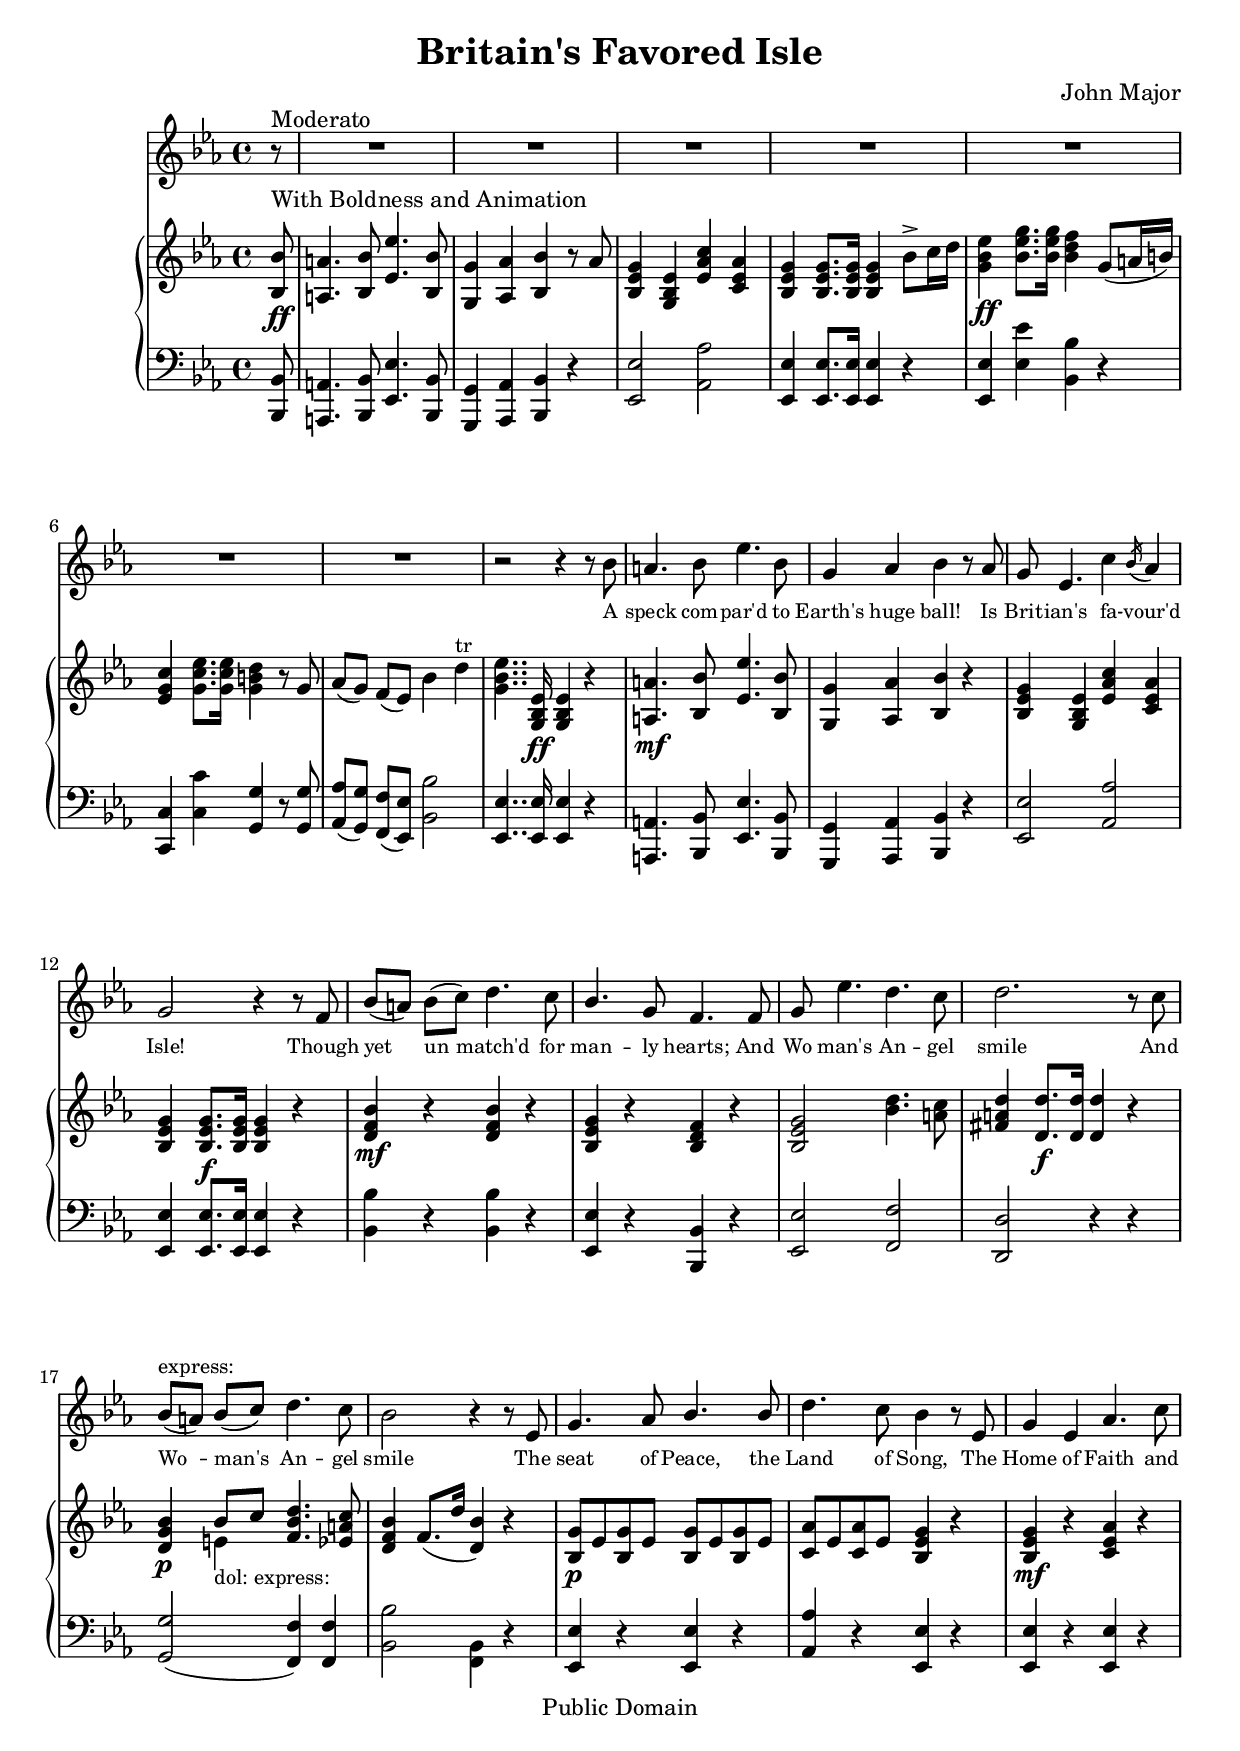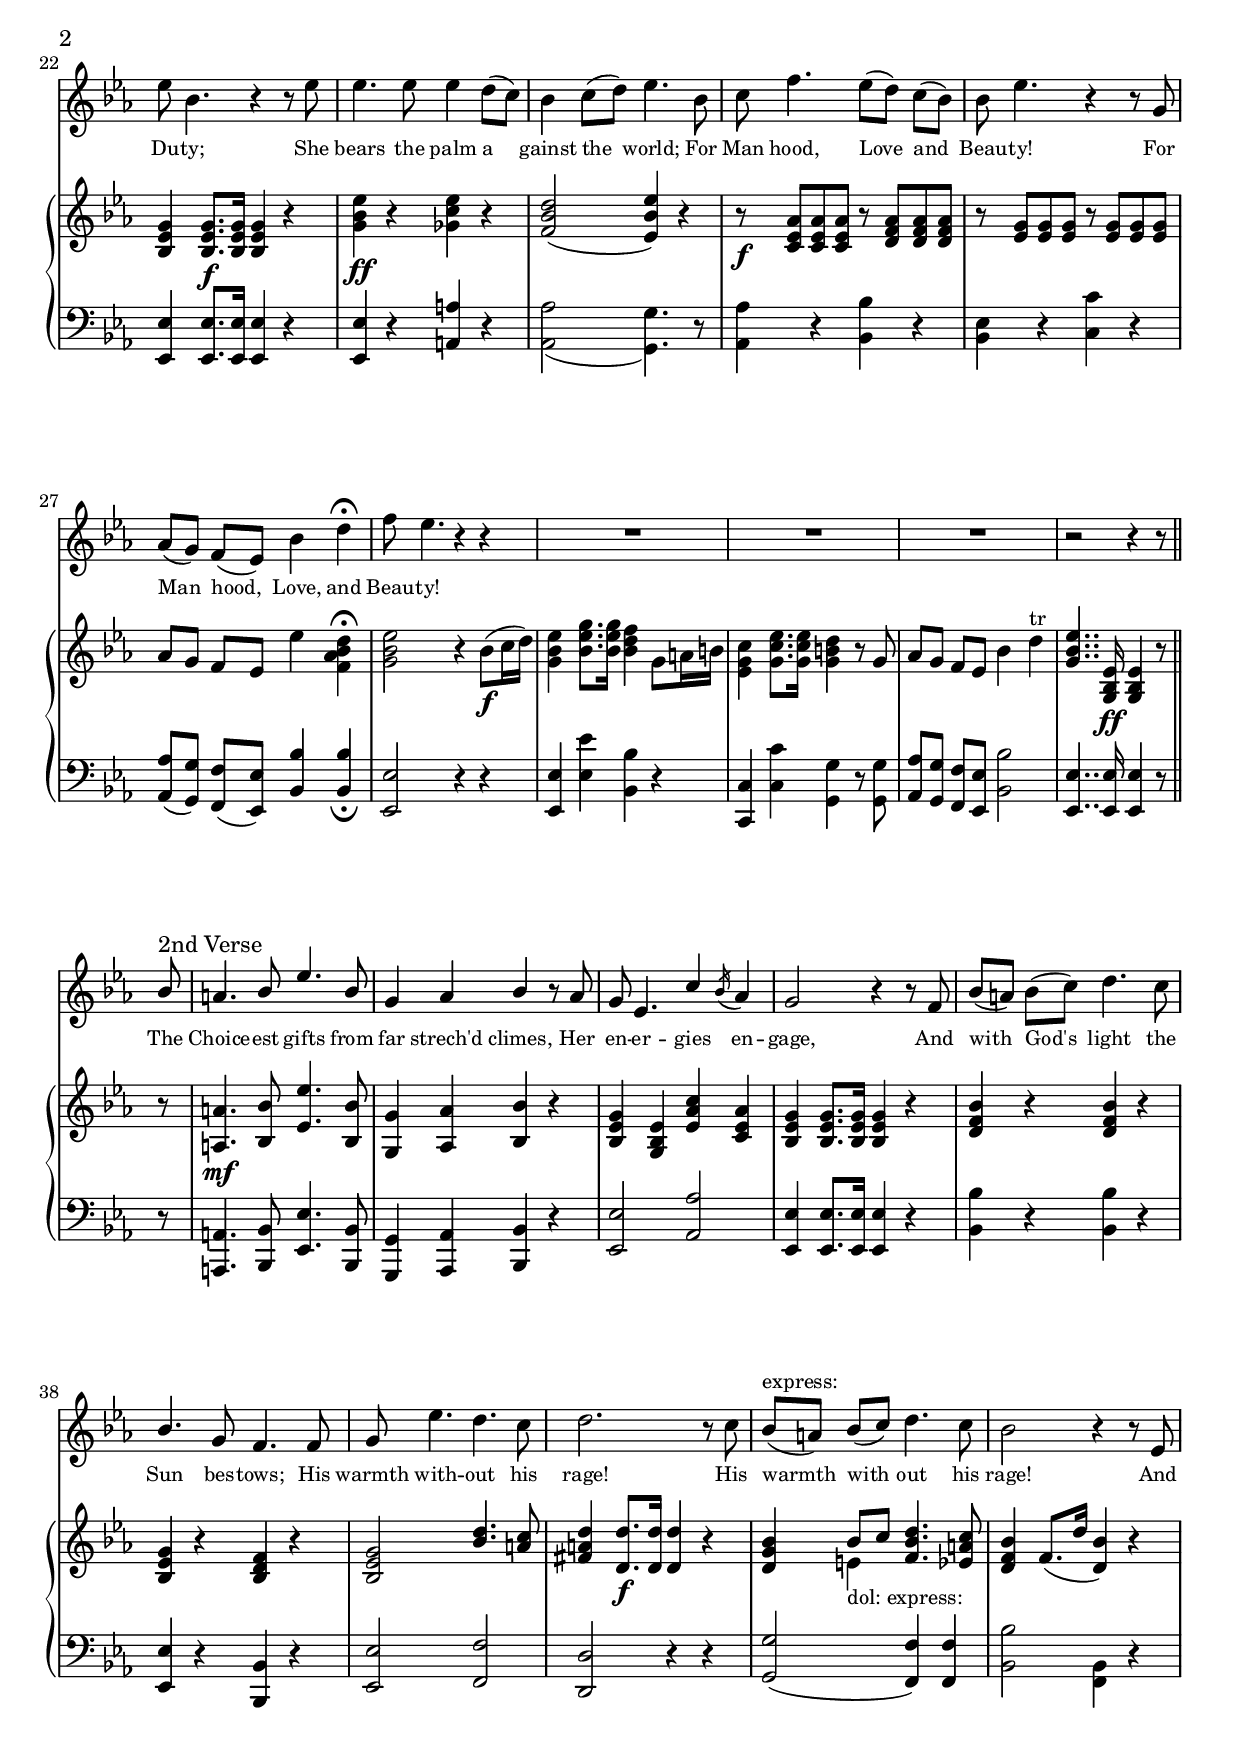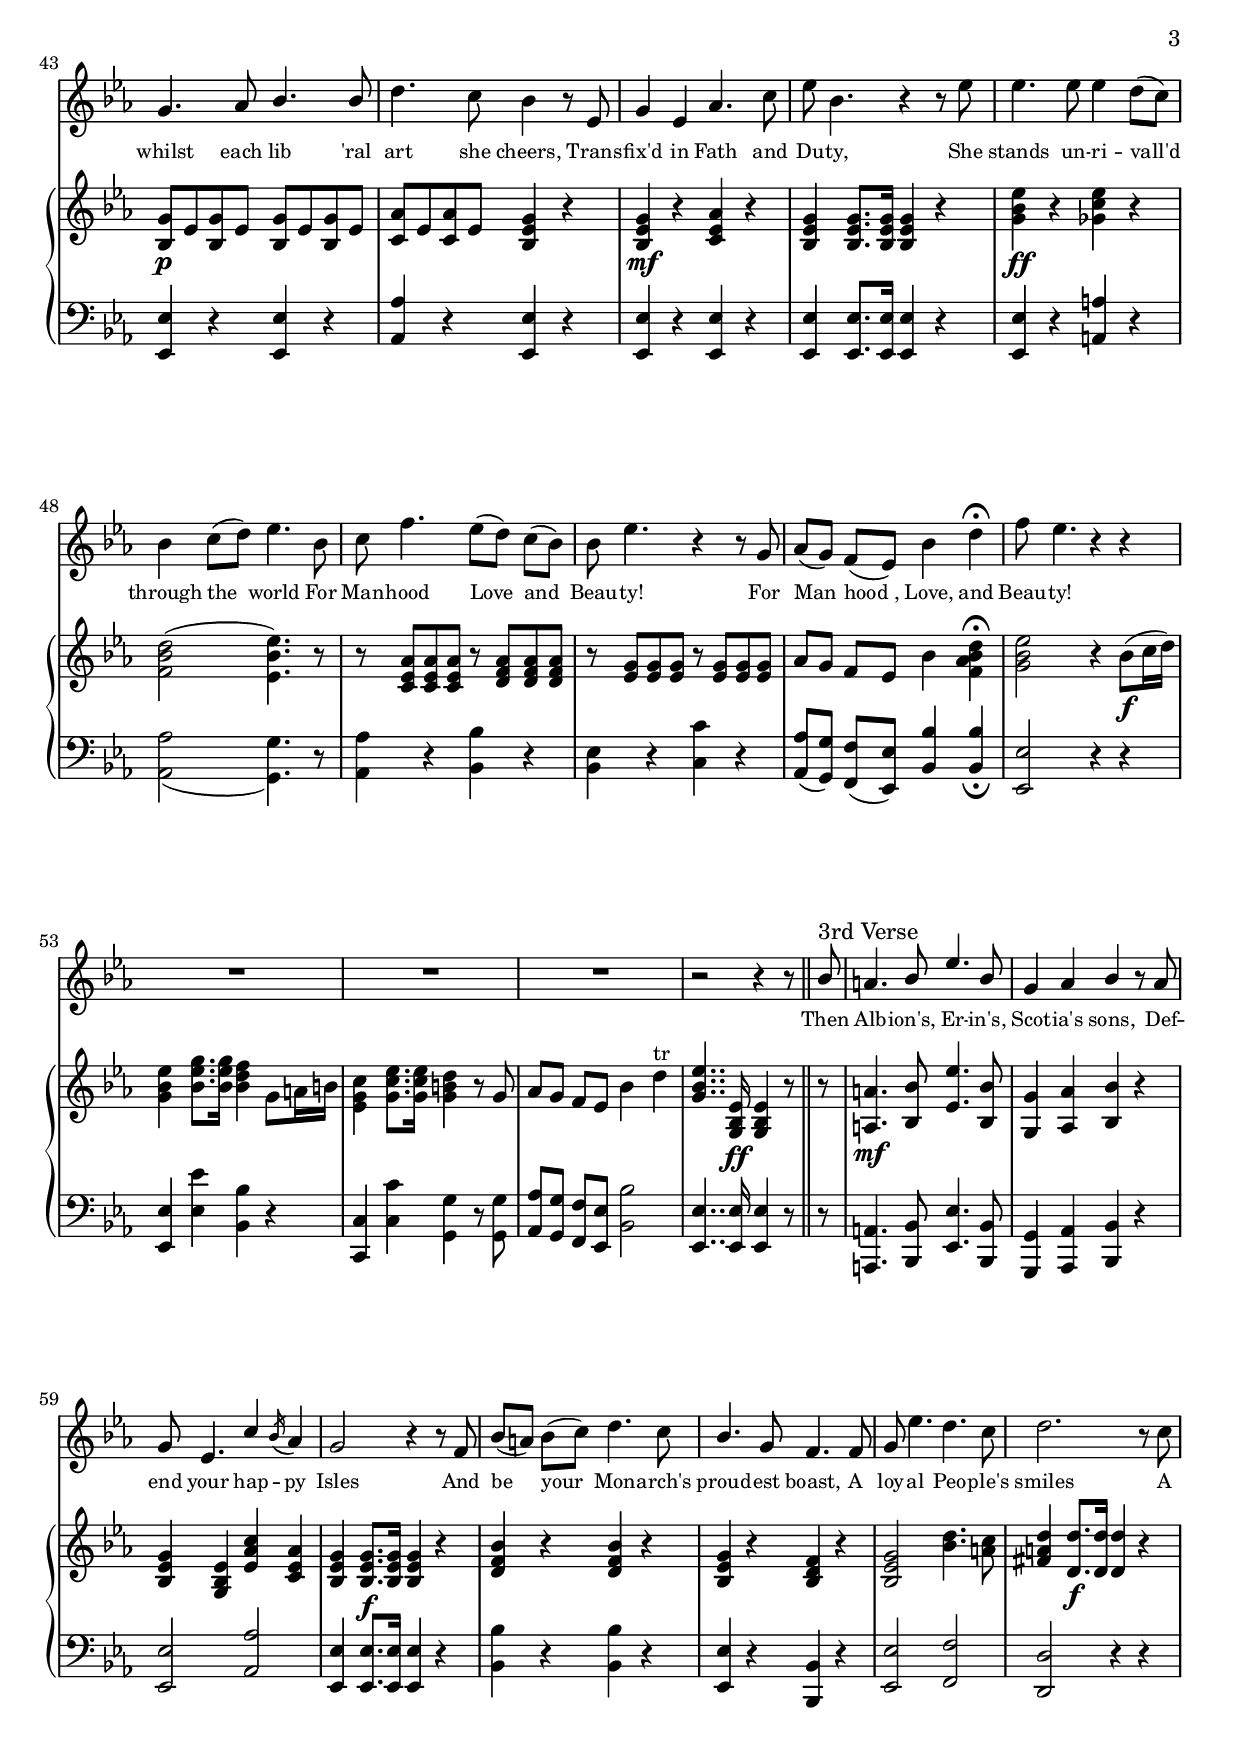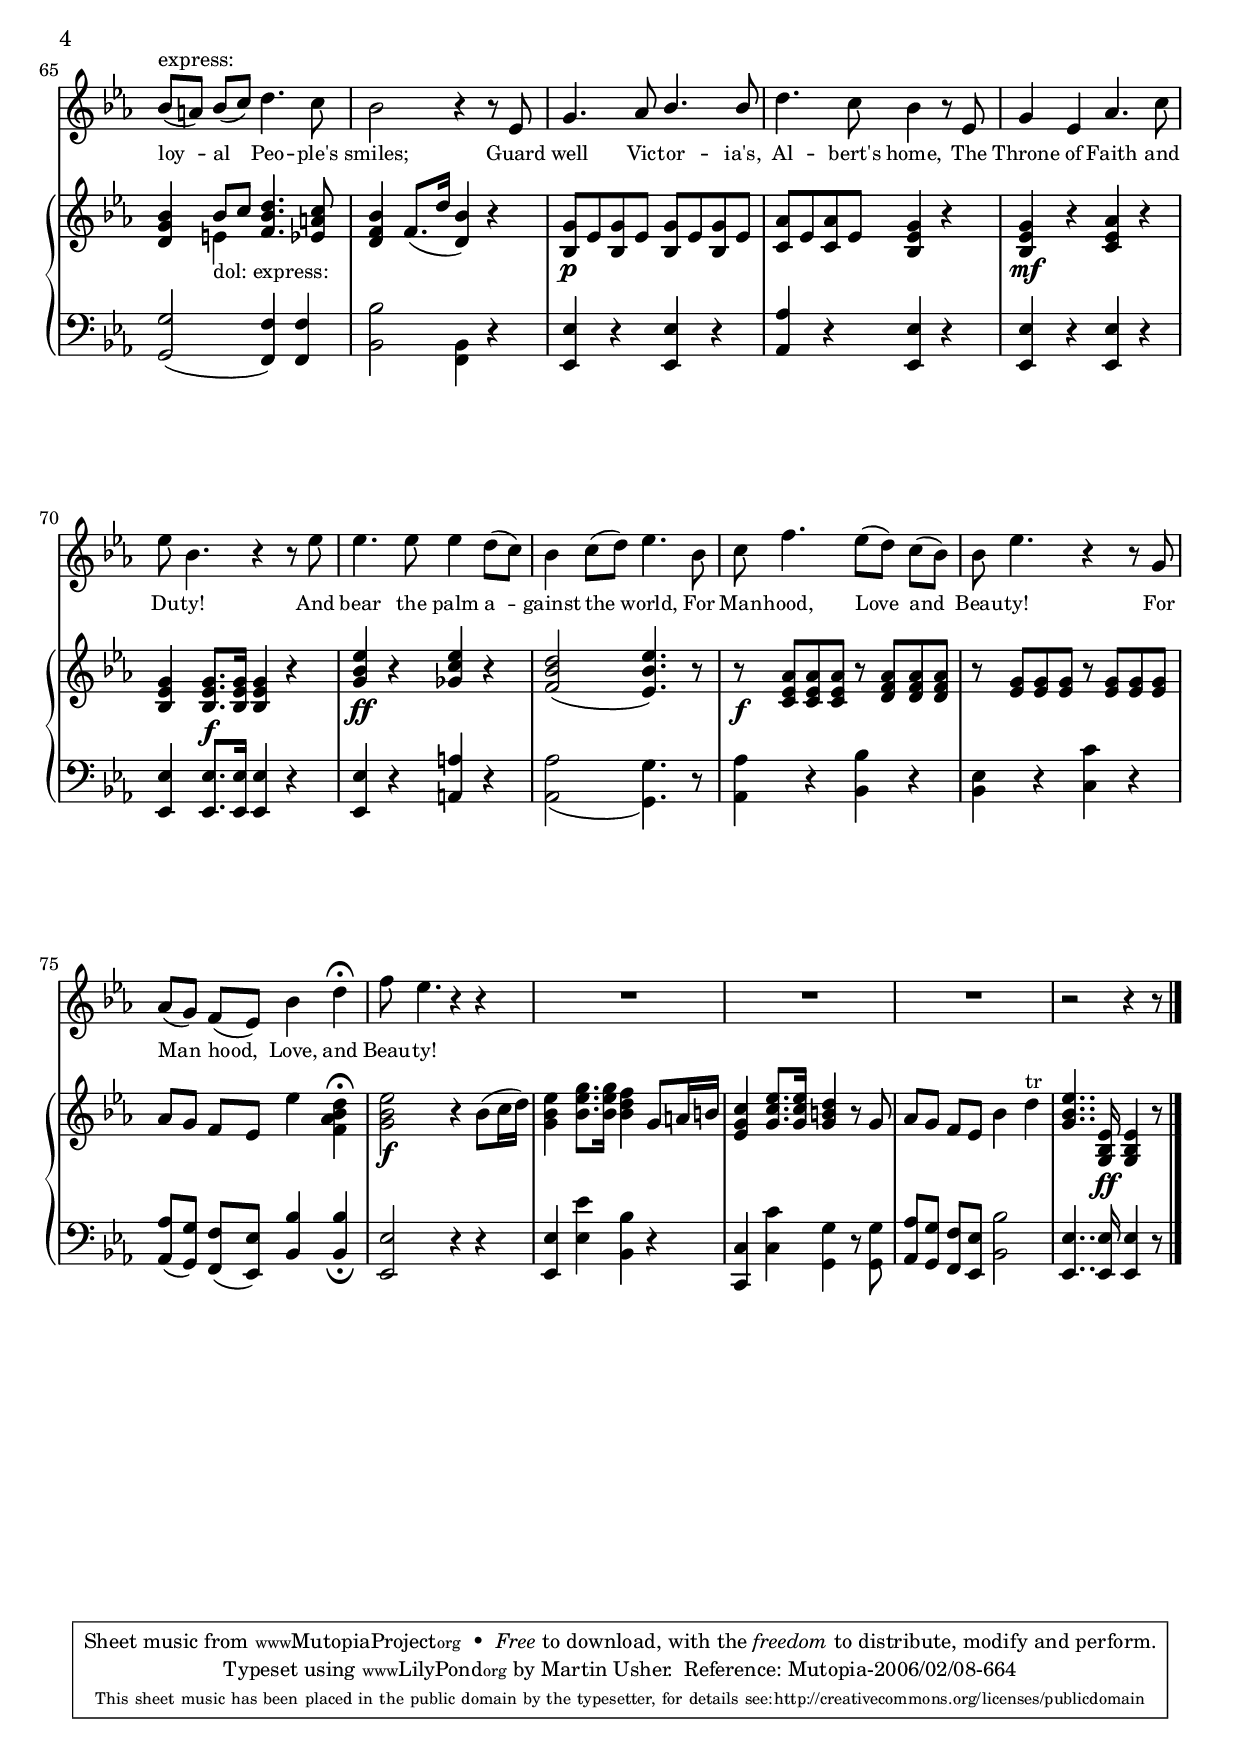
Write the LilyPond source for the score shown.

\header {
 title = "Britain's Favored Isle"
 composer = "John Major"
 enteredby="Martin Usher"
    
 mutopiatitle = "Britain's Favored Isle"
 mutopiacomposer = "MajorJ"
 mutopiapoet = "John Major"
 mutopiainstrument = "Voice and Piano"
 date = "<1860"
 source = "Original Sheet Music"
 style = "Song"
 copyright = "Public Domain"
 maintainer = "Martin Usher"
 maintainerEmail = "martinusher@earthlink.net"
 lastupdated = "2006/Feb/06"
 
 texidoc = "This song is an example of an English patriotic song from the
	mid-Victorian era. The music is straightforward so its a good bet that
	it would have been the sort of piece performed at an informal social
	gathering -- after-dinner entertainment, for example
	   
	The music and words are both by J.S Major. The piece may be self-published
	because its available both from the publisher, Jefferys and Nelson, and
	directly from the composer (his address is also listed). The song,
	'Britain's Favored Isle' (the spelling of Favor without the 'u' is
	authentic) is also subtitled 'Manhood, Love and Beauty' and is 'Inscribed
	to his Friend, Captain Barton'. (Like all sheet music of this age it was
	quite expensive at two shillings, about a third of a week's wage for
	a laborer.)
    
	The copy has an inscription written on it --'Chas Ambrose, the Gift of
	his Friend, Captain Barton'." 

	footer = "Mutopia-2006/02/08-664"
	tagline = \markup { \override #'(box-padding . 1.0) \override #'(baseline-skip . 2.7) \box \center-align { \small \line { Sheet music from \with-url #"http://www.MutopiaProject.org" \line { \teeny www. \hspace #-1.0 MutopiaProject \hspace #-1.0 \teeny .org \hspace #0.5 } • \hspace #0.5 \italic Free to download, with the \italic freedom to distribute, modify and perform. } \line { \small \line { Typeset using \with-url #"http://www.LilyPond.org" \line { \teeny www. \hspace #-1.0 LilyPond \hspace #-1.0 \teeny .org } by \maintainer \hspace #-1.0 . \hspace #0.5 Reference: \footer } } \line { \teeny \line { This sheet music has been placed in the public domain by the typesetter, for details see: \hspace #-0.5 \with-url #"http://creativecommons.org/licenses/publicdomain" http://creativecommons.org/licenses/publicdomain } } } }
}


\version "2.6.0"

melody =    \relative c'' \context Voice = "singer" {
    \clef treble
    \key ees \major
    \time 4/4
    \autoBeamOff
    
    \partial 8 r8^\markup { "Moderato" }
    R1*7
    
    r2 r4 r8 bes8					|
    a4. bes8 ees4. bes8					|
    g4 aes bes r8 aes8					|
    g8 ees4. c'4 \acciaccatura bes16 aes4		|
    g2 r4 r8 f8						|
    
    \stemUp bes[( a]) \stemDown bes[( c])
    	d4. c8						|
    \stemUp bes4. g8 f4. f8				|
    g8 \stemDown ees'4. d4. c8				|
    d2. r8 c8						|
    
    \stemUp bes8[(^\markup { \small\small "express:" }
    	a]) bes[( c]) \stemDown d4. c8	|
    bes2 r4 r8 \stemUp ees,8				|
    g4. aes8 bes4. bes8					|
    \stemDown d4. c8 bes4 r8 \stemUp ees,8		|
    
    g4 ees4 aes4. \stemDown c8				|
    ees8 bes4. r4 r8 ees8				|
    ees4. ees8 ees4 d8[( c])				|
    bes4 c8[( d]) ees4. bes8				|
    
    c8 f4. ees8[( d]) c[( bes])				|
    bes ees4. r4 r8 \stemUp g,8				|
    aes[( g]) f[( ees]) \stemDown bes'4 d^\fermata	|
    f8 ees4. r4 r4					|
    R1 * 3
    r2 r4 r8 \bar "||"
%%Second Verse
	\partial 8 \stemUp bes8^\markup { "2nd Verse" }	|
    a4. bes8 ees4. bes8					|
    g4 aes bes r8 aes8					|
    g8 ees4. c'4 \acciaccatura bes16 aes4		|
    g2 r4 r8 f8						|
    
    \stemUp bes[( a]) \stemDown bes[( c])
    	d4. c8						|
    \stemUp bes4. g8 f4. f8				|
    g8 \stemDown ees'4. d4. c8				|
    d2. r8 c8						|
    
    \stemUp bes8[(^\markup { \small\small "express:" }
    	a]) bes[( c]) \stemDown d4. c8	|
    bes2 r4 r8 \stemUp ees,8				|
    g4. aes8 bes4. bes8					|
    \stemDown d4. c8 bes4 r8 \stemUp ees,8		|
    
    g4 ees4 aes4. \stemDown c8				|
    ees8 bes4. r4 r8 ees8				|
    ees4. ees8 ees4 d8[( c])				|
    bes4 c8[( d]) ees4. bes8				|
    
    c8 f4. ees8[( d]) c[( bes])				|
    bes ees4. r4 r8 \stemUp g,8				|
    aes[( g]) f[( ees]) \stemDown bes'4 d^\fermata	|
    f8 ees4. r4 r4					|
    R1 * 3
    r2 r4 r8 \bar "||"
%%Third Verse
	\partial 8 \stemUp bes8^\markup { "3rd Verse" }	|
    a4. bes8 ees4. bes8					|
    g4 aes bes r8 aes8					|
    g8 ees4. c'4 \acciaccatura bes16 aes4		|
    g2 r4 r8 f8						|
    
    \stemUp bes[( a]) \stemDown bes[( c])
    	d4. c8						|
    \stemUp bes4. g8 f4. f8				|
    g8 \stemDown ees'4. d4. c8				|
    d2. r8 c8						|
    
    \stemUp bes8[(^\markup { \small\small "express:" }
    	a]) bes[( c]) \stemDown d4. c8	|
    bes2 r4 r8 \stemUp ees,8				|
    g4. aes8 bes4. bes8					|
    \stemDown d4. c8 bes4 r8 \stemUp ees,8		|
    
    g4 ees4 aes4. \stemDown c8				|
    ees8 bes4. r4 r8 ees8				|
    ees4. ees8 ees4 d8[( c])				|
    bes4 c8[( d]) ees4. bes8				|
    
    c8 f4. ees8[( d]) c[( bes])				|
    bes ees4. r4 r8 \stemUp g,8				|
    aes[( g]) f[( ees]) \stemDown bes'4 d^\fermata	|
    f8 ees4. r4 r4					|
    R1 * 3
    r2 r4 r8 \bar "|."
}

words = \lyricmode {
%%	\set stanza = 8
	A						|
    speck com -- par'd to				|
    "Earth's" huge ball! Is				|
    Brit -- "ian's" fa -- "vour'd"			|
    Isle! 	Though					|
    
    yet_ un_ -- match'd for				|
    man -- ly hearts; And				|
    Wo man's An -- gel					|
    smile	And					|
    
    Wo_ -- man's_ An -- gel				|
    smile    The					|
    seat of Peace, the					|
    Land of Song, The					|
    
    Home of Faith and					|
    Du -- ty;    She					|
    bears the palm a_ gainst the_ world; For		|
    
    Man hood, Love_ and_				|
    Beau -- ty!	For					|
    Man_ hood,_ Love, and				|
    Beau -- ty!
    
%%Second Verse

    The							|
    Choice -- est gifts from				|
    far strech'd climes, Her				|
    en -- er -- gies en --				|
    gage, And						|
    
    with_ God's_ light the				|
    Sun bes -- tows; His				|
    warmth with -- out his				|
    rage! His						|
    
    warmth_ with_ -- out his				|
    rage! And						|
    whilst each lib 'ral				|
    art she cheers, Trans --				|
    
    fix'd in Fath and					|
    Du -- ty, She					|
    stands un -- ri -- vall'd				|
    through the_ world For				|
    
    Man -- hood Love_ and_				|
    Beau -- ty! For					|
    Man_ -- hood_, Love, and				|
    Beau -- ty!
    
%%Third Verse

    Then						|
    Alb -- ion's, Er -- in's, 				|
    Scot -- ia's sons, Def --				|
    end your hap -- py					|
    Isles And						|
    
    be_ your_ Mon -- arch's 				|
    proud -- est boast, A				|
    loy -- al Peo -- ple's				|
    smiles A						|
    
    loy_ -- al_ Peo -- ple's				|
    smiles; Guard					|
    well Vic -- tor -- ia's,				|
    Al -- bert's home, The				|
    
    Throne of Faith and					|
    Du -- ty! And					|
    bear the palm a_ --					|
    gainst the world, For				|
    
    Man -- hood, Love_ and_				|
    Beau -- ty! For					|
    Man_ -- hood,_ Love, and				|
    Beau -- ty!
}

pianoRH =  \relative c' {
    \clef treble
    \key ees \major
    \time 4/4
    
    \partial 8	< bes bes' >8_\ff^\markup { "With Boldness and Animation" }|
    < a a' >4. < bes bes' >8 < ees ees' >4. < bes bes' >8		|
    < g g' >4 < aes aes' > < bes bes' > r8 aes'8			|
    < bes, ees g >4 < g bes ees > < ees' aes c > < c ees aes >		|
    < bes ees g >4 < bes ees g >8. < bes ees g >16
    	< bes ees g >4 bes'8-> c16 d					|
    
    < g, bes ees >4_\ff < bes ees g >8. < bes ees g >16 < bes d f >4
    	g8( a16 b)							|
    < ees, g c >4 < g c ees >8. < g c ees >16 < g b d >4 r8 g8		|
    aes[( g]) f[( ees]) bes'4 d^\markup { \small "tr" }			|
    < g, bes ees >4.. < g, bes ees >16_\ff < g bes ees >4 r4		|
    < a a' >4._\mf < bes bes' >8 < ees ees' >4. < bes bes' >8		|
    
    < g g' >4 < aes aes' >4 < bes bes' >4 r4				|
    < bes ees g >4 < g bes ees > < ees' aes c > < c ees aes >		|
    < bes ees g > < bes ees g >8._\f < bes ees g >16 < bes ees g >4 r4	|
    
    < d f bes >_\mf r < d f bes > r					|
    < bes ees g > r < bes d f > r					|
    < bes ees g >2 < bes' d >4. < a c >8				|
    < fis a d >4 < d d' >8._\f < d d' >16 < d d' >4 r4			|
    
    < d g bes >_\p << { \stemDown e4_\markup { \small\small "dol: express:" } }
    		\\ { \stemUp bes'8 c } >>
		< f, bes d >4. < ees a c >8				|
    < d f bes >4 f8.( d'16 < d, bes' >4) r4				|
    < bes g' >8_\p ees < bes g' > ees < bes g' > ees < bes g' > ees 	|
    < c aes' > ees < c aes' > ees < bes ees g >4 r4			|
    
    < bes ees g >_\mf r < c es aes > r					|
    < bes ees g > < bes ees g >8._\f < bes ees g >16 < bes ees g >4 r4	|
    < g' bes ees >4_\ff r4  < ges c ees >4 r4				|
    < f bes d >2( < ees bes' ees >4) r4					|
    
    r8_\f < c ees aes >8 < c ees aes >8 < c ees aes >8 
    	r8 < d f aes >8 < d f aes >8 < d f aes >8			|
    r8 < ees g >8 < ees g >8 < ees g >8 
    	r8 < ees g >8 < ees g >8 < ees g >8 				|
    aes[ g] f[ ees] \stemDown { ees'4 < f, aes bes d >4^\fermata }	| 			
    < g bes ees >2 r4 bes8(_\f c16 d)					|
    
    < g, bes ees >4 < bes ees g >8. < bes ees g >16
    	< bes d f >4 g8 a16 b						|
    < ees, g c >4 < g c ees >8. < g c ees >16 < g b d >4 r8 \stemUp g8	|
    aes[ g] f[ ees] \stemDown bes'4 d^\markup { \small "tr" }		|
    \stemUp < g, bes ees >4.. < g, bes ees >16_\ff < g bes ees >4 r8 \bar "||"
%%Second Verse
    \partial 8 r8							|
    \stemUp < a a'>4._\mf < bes bes' >8 < ees ees' >4. < bes bes' >8	|
    < g g' >4 < aes aes' > < bes bes' > r4				|
    < bes ees g > < g bes ees > < ees' aes c > < c ees aes >		|
    < bes ees g >4 < bes ees g >8. < bes ees g >16 < bes ees g >4 r4	|
    
    < d f bes >4 r4 < d f bes>4 r4					|
    < bes ees g >4 r4 < bes d f >4 r4					|
    < bes ees g >2 < bes' d >4. < a c >8				|
    < fis a d >4 < d d' >8._\f < d d' >16 < d d' >4 r4			|
    
    < d g bes > << { \stemDown e4_\markup { \small\small "dol: express:" } }
    	\\ { \stemUp bes'8 c } >>
    	< f, bes d >4. < ees a c >8					|
    < d f bes >4 f8.( d'16 < d, bes' >4) r4				|
     < bes g' >8_\p ees < bes g' > ees < bes g' > ees < bes g' > ees 	|
    < c aes' > ees < c aes' > ees < bes ees g >4 r4			|
    
    < bes ees g >_\mf r < c es aes > r					|
    < bes ees g > < bes ees g >8. < bes ees g >16 < bes ees g >4 r4	|
    \stemDown < g' bes ees >4_\ff r4  < ges c ees >4 r4			|
    < f bes d >2( < ees bes' ees >4.) r8				|
    
    r8 \stemUp < c ees aes >8 < c ees aes >8 < c ees aes >8 
    	r8 < d f aes >8 < d f aes >8 < d f aes >8			|
    r8 < ees g >8 < ees g >8 < ees g >8 
    	r8 < ees g >8 < ees g >8 < ees g >8 				|
    aes[ g] f[ ees] \stemDown { bes'4 < f aes bes d >4^\fermata }	|
    
    < g bes ees >2 r4 bes8(_\f c16 d)					|   
    < g, bes ees >4 < bes ees g >8. < bes ees g >16
    	< bes d f >4 g8 a16 b						|
    < ees, g c >4 < g c ees >8. < g c ees >16 < g b d >4 r8 \stemUp g8	|
    aes[ g] f[ ees] \stemDown bes'4 d^\markup { \small "tr" }		|
    \stemUp < g, bes ees >4.. < g, bes ees >16_\ff < g bes ees >4 r8 \bar "||"
 %%Third Verse
     \partial 8 r8							|
    < a a'>4._\mf < bes bes' >8 < ees ees' >4. < bes bes' >8		|
    < g g' >4 < aes aes' > < bes bes' > r4				|
    < bes ees g > < g bes ees > < ees' aes c > < c ees aes >		|
    < bes ees g >4 < bes ees g >8._\f < bes ees g >16 < bes ees g >4 r4	|
    
    < d f bes >4 r4 < d f bes>4 r4					|
    < bes ees g >4 r4 < bes d f >4 r4					|
    < bes ees g >2 \stemDown < bes' d >4. < c a >8			|
    \stemUp < fis, a d >4 < d d' >8._\f < d d' >16 < d d' >4 r4		|
    
    < d g bes > << { \stemDown e4_\markup { \small\small "dol: express:" } }
    	\\ { \stemUp bes'8 c } >>
    	< f, bes d >4. < ees a c >8					|
    < d f bes >4 f8.( d'16 < d, bes' >4) r4				|
     < bes g' >8_\p ees < bes g' > ees < bes g' > ees < bes g' > ees 	|
    < c aes' > ees < c aes' > ees < bes ees g >4 r4			|
    
    < bes ees g >_\mf r < c es aes > r					|
    < bes ees g > < bes ees g >8._\f < bes ees g >16 < bes ees g >4 r4	|
    < g' bes ees >4_\ff r4  < ges c ees >4 r4				|
    < f bes d >2( < ees bes' ees >4.) r8				|
    
    r8_\f \stemUp < c ees aes >8 < c ees aes >8 < c ees aes >8 
    	r8 < d f aes >8 < d f aes >8 < d f aes >8			|
    r8 < ees g >8 < ees g >8 < ees g >8 
    	r8 < ees g >8 < ees g >8 < ees g >8 				|
    aes[ g] f[ ees] \stemDown { ees'4 < f, aes bes d >4^\fermata }	|
    
    < g bes ees >2_\f r4 bes8( c16 d)					|   
    < g, bes ees >4 < bes ees g >8. < bes ees g >16
    	< bes d f >4 \stemUp g8 a16 b					|
    < ees, g c >4 < g c ees >8. < g c ees >16 < g b d >4 r8 g8		|
    aes[ g] f[ ees] \stemDown bes'4 d^\markup { \small "tr" }		|
    \stemUp < g, bes ees >4.. < g, bes ees >16_\ff < g bes ees >4 r8 \bar "|."
}

pianoLH =  \relative c {
    \clef bass
    \key ees \major
    \time 4/4

    \partial 8 < bes, bes' >8						|
    < a a' >4. < bes bes' >8 < ees ees' >4. < bes bes' >8		|
    < g g' >4 < aes aes' >4 < bes bes' >4 r4				|
    < ees ees' >2 < aes aes ' >2					|
    < ees ees' >4 < ees ees' >8. < ees ees' >16 < ees ees' >4 r4	|
    
    < ees ees' >4 < ees' ees' >4 < bes bes' >4 r4			|
    < c, c' >4 < c' c' >4 < g g' >4 r8 < g g' >8			|
    \slurDown \stemUp < aes aes' >8[( < g g' >8])
    	< f f' >[( < ees ees' >]) \stemDown < bes' bes' >2		|
    \stemUp < ees, ees' >4.. < ees ees' >16 < ees ees' >4 r4		|
    < a, a' >4. < bes bes' >8 < ees ees' >4. < bes bes' >8		|

    < g g' >4 < aes aes' >4 < bes bes' >4 r4				|
    < ees ees' >2 < aes aes' >2						|
    < ees ees' >4 < ees ees' >8. < ees ees' >16 < ees ees' >4 r4	|
    
    \stemDown < bes' bes' >4 r4 < bes bes' >4 r4			|
    \stemUp < ees, ees' >4 r4 < bes bes' >4 r4				|
    < ees ees' >2 < f f' >2 < d d' >2 r4 r4				|
    
    < g g' >2( < f f' >4) < f f' >4 					|
    \stemDown < bes bes' >2 < bes f >4 r4				|
    \stemUp < ees, ees' >4 r4 < ees ees' >4 r4 				|
    < aes aes' >4 r4 < ees ees' >4 r4					|
    
    < ees ees' >4 r4 < ees ees' >4 r4					|
    < ees ees' >4 < ees ees' >8. < ees ees' >16 < ees ees' >4 r4	|
    < ees ees' >4 r4 < a a' >4 r4					|
    \stemDown < aes aes' >2( < g g' >4.) r8				|
    
    \stemDown < aes aes ' >4 r4 < bes bes' >4 r4			|
    < ees bes >4 r4 < c c' >4 r4					|
    \stemUp < aes aes '>8[( < g g' >8]) < f f' >8[( < ees ees' >8])
    	< bes' bes' >4 < bes bes' >4_\fermata				|
    < ees, ees' >2 r4 r4						|
    
    < ees ees' >4 \stemDown < ees' ees' >4 < bes bes' >4 r4		|
    \stemUp < c, c' >4 \stemDown < c' c' >4 < g g' >4 r8 < g g' >8	|
    \stemUp < aes aes' >8[ < g g' >] < f f' >8[ < ees ees' >8]
    	\stemDown < bes' bes' >2					|
    \stemUp < ees, ees' >4.. < ees ees' >16 < ees ees' >4 r8 \bar "||"
%%Second Verse
    \partial 8 r8							|
    \stemUp < a, a' >4. < bes bes' >8 < ees ees' >4. < bes bes' >8	|

    < g g' >4 < aes aes' >4 < bes bes' >4 r4				|
    < ees ees' >2 < aes aes' >2						|
    < ees ees' >4 < ees ees' >8. < ees ees' >16 < ees ees' >4 r4	|
    
    \stemDown < bes' bes' >4 r4 < bes bes' >4 r4			|
    \stemUp < ees, ees' >4 r4 < bes bes' >4 r4				|
    < ees ees' >2 < f f' >2 < d d' >2 r4 r4				|
    
    < g g' >2( < f f' >4) < f f' >4 					|
    \stemDown < bes bes' >2 < bes f >4 r4				|
    \stemUp < ees, ees' >4 r4 < ees ees' >4 r4 				|
    < aes aes' >4 r4 < ees ees' >4 r4					|
    
    < ees ees' >4 r4 < ees ees' >4 r4					|
    < ees ees' >4 < ees ees' >8. < ees ees' >16 < ees ees' >4 r4	|
    < ees ees' >4 r4 < a a' >4 r4					|
    \stemDown < aes aes' >2( < g g' >4.) r8				|
    
    \stemDown < aes aes ' >4 r4 < bes bes' >4 r4			|
    < ees bes >4 r4 < c c' >4 r4					|
    \stemUp < aes aes '>8[( < g g' >8]) < f f' >8[( < ees ees' >8])
    	< bes' bes' >4 < bes bes' >4_\fermata				|
    < ees, ees' >2 r4 r4						|
    
    < ees ees' >4 \stemDown < ees' ees' >4 < bes bes' >4 r4		|
    \stemUp < c, c' >4 \stemDown < c' c' >4 < g g' >4 r8 < g g' >8	|
    \stemUp < aes aes' >8[ < g g' >] < f f' >8[ < ees ees' >8]
    	\stemDown < bes' bes' >2					|
    \stemUp < ees, ees' >4.. < ees ees' >16 < ees ees' >4 r8 \bar "||"    
%%Third Verse
    \partial 8 r8							|
    \stemUp < a, a' >4. < bes bes' >8 < ees ees' >4. < bes bes' >8	|

    < g g' >4 < aes aes' >4 < bes bes' >4 r4				|
    < ees ees' >2 < aes aes' >2						|
    < ees ees' >4 < ees ees' >8. < ees ees' >16 < ees ees' >4 r4	|
    
    \stemDown < bes' bes' >4 r4 < bes bes' >4 r4			|
    \stemUp < ees, ees' >4 r4 < bes bes' >4 r4				|
    < ees ees' >2 < f f' >2 < d d' >2 r4 r4				|
    
    < g g' >2( < f f' >4) < f f' >4 					|
    \stemDown < bes bes' >2 < bes f >4 r4				|
    \stemUp < ees, ees' >4 r4 < ees ees' >4 r4 				|
    < aes aes' >4 r4 < ees ees' >4 r4					|
    
    < ees ees' >4 r4 < ees ees' >4 r4					|
    < ees ees' >4 < ees ees' >8. < ees ees' >16 < ees ees' >4 r4	|
    < ees ees' >4 r4 < a a' >4 r4					|
    \stemDown < aes aes' >2( < g g' >4.) r8				|
    
    \stemDown < aes aes ' >4 r4 < bes bes' >4 r4			|
    < ees bes >4 r4 < c c' >4 r4					|
    \stemUp < aes aes '>8[( < g g' >8]) < f f' >8[( < ees ees' >8])
    	< bes' bes' >4 < bes bes' >4_\fermata				|
    < ees, ees' >2 r4 r4						|
    
    < ees ees' >4 \stemDown < ees' ees' >4 < bes bes' >4 r4		|
    \stemUp < c, c' >4 \stemDown < c' c' >4 < g g' >4 r8 < g g' >8	|
    \stemUp < aes aes' >8[ < g g' >] < f f' >8[ < ees ees' >8]
    	\stemDown < bes' bes' >2					|
    \stemUp < ees, ees' >4.. < ees ees' >16 < ees ees' >4 r8 \bar "|."
}


    

\book {
    \score {
	<< 
	   \new Staff
	       \melody
	   \lyricsto "singer" \new Lyrics \words

	   \new PianoStaff << 
	       \new Staff \pianoRH
	       \new Staff \pianoLH
	   >> 
       >>

	\layout {
	    \context {
		\Lyrics
		minimumVerticalExtent = #'(-0.5 . 2.5)
		\override LyricText #'font-size = #-1
	    }
	    \context {
		\Score
		\override Beam #'thickness = #0.55
		\override SpacingSpanner #'spacing-increment = #1.0
		\override Slur #'height-limit = #1.5
	    }
	    \context {
		\PianoStaff
		\override VerticalAlignment #'forced-distance = #10
	    }
	}
	\midi {
	    \tempo 4 = 140
	}
    }
}

